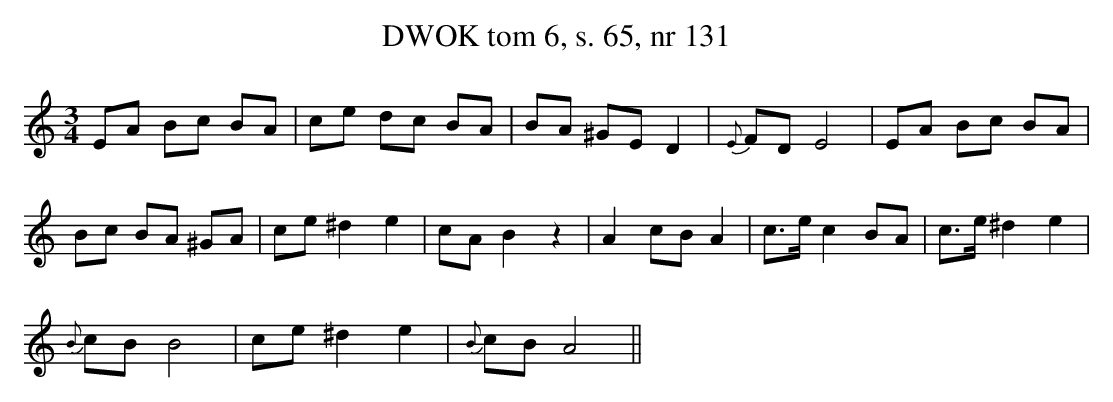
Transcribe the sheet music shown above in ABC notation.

X:1
T:DWOK tom 6, s. 65, nr 131
L:1/16
M:3/4
K:C
E2A2 B2c2 B2A2|c2e2 d2c2 B2A2|B2A2 ^G2E2 D4|{E}F2D2 E8|E2A2 B2c2 B2A2|
B2c2 B2A2 ^G2A2|c2e2 ^d4 e4|c2A2 B4 z4|A4 c2B2 A4|c3e c4 B2A2|c3e ^d4 e4|
{B}c2B2 B8|c2e2 ^d4 e4|{B}c2B2 A8||
